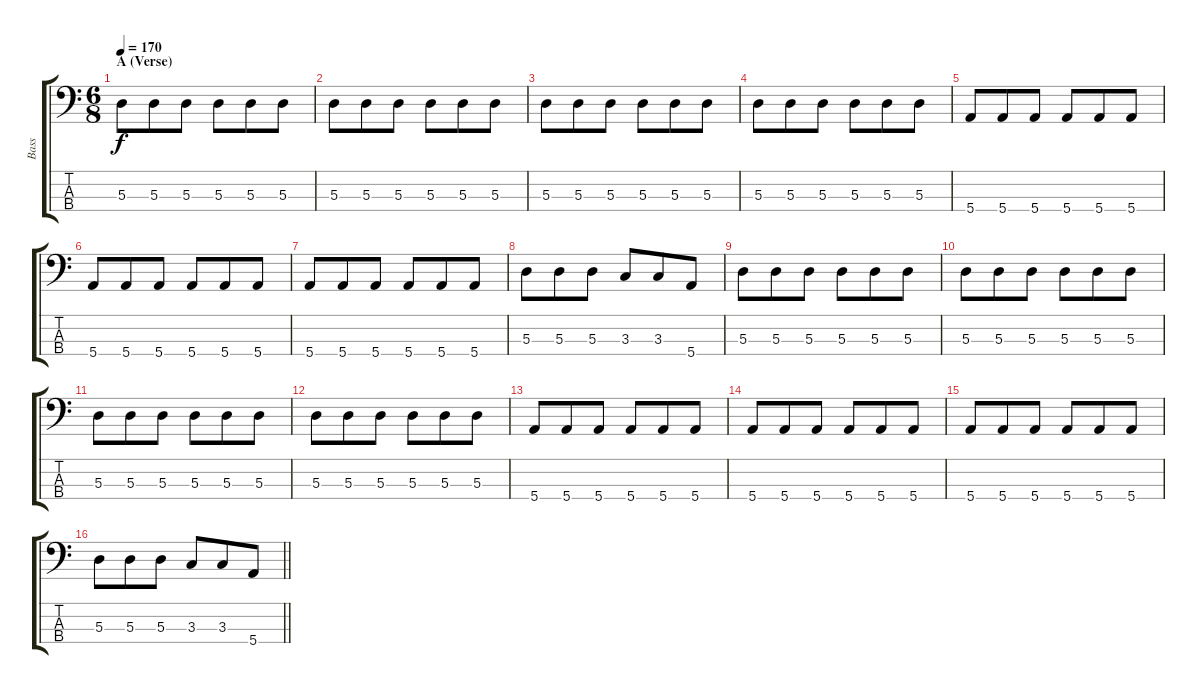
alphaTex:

\track ("Bass" "Bass") {instrument electricbasspick}
\staff {score tabs}
\tuning (G2 D2 A1 E1) {hide}
\ts (6 8)
\section ("" "A (Verse)")
\tempo 170
\clef f4
\ks c
5.3.8{dy f} 5.3.8 5.3.8 5.3.8 5.3.8 5.3.8 |
5.3.8 5.3.8 5.3.8 5.3.8 5.3.8 5.3.8 |
5.3.8 5.3.8 5.3.8 5.3.8 5.3.8 5.3.8 |
5.3.8 5.3.8 5.3.8 5.3.8 5.3.8 5.3.8 |
5.4.8 5.4.8 5.4.8 5.4.8 5.4.8 5.4.8 |
5.4.8 5.4.8 5.4.8 5.4.8 5.4.8 5.4.8 |
5.4.8 5.4.8 5.4.8 5.4.8 5.4.8 5.4.8 |
5.3.8 5.3.8 5.3.8 3.3.8 3.3.8 5.4.8 |
5.3.8 5.3.8 5.3.8 5.3.8 5.3.8 5.3.8 |
5.3.8 5.3.8 5.3.8 5.3.8 5.3.8 5.3.8 |
5.3.8 5.3.8 5.3.8 5.3.8 5.3.8 5.3.8 |
5.3.8 5.3.8 5.3.8 5.3.8 5.3.8 5.3.8 |
5.4.8 5.4.8 5.4.8 5.4.8 5.4.8 5.4.8 |
5.4.8 5.4.8 5.4.8 5.4.8 5.4.8 5.4.8 |
5.4.8 5.4.8 5.4.8 5.4.8 5.4.8 5.4.8 |
\barLineRight lightlight
5.3.8 5.3.8 5.3.8 3.3.8 3.3.8 5.4.8
